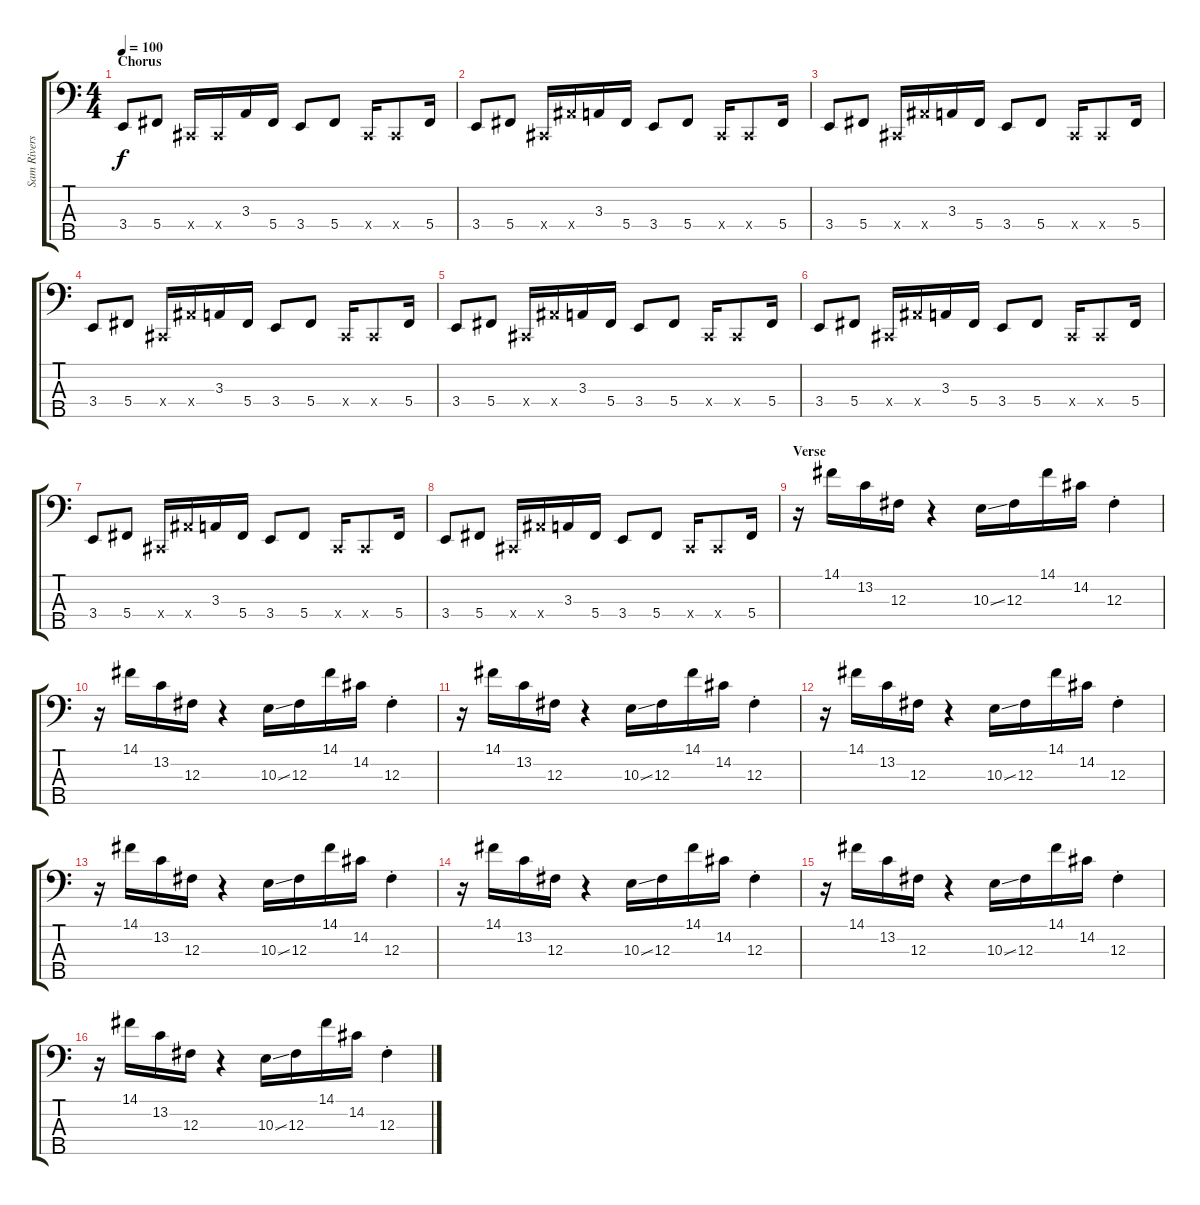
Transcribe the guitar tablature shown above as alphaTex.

\track ("Sam Rivers - Bass" "Sam Rivers") {instrument electricbassfinger}
\staff {score tabs}
\tuning (E2 B1 Gb1 Db1 Bb0) {hide}
\ts (4 4)
\section ("" "Chorus")
\tempo 100
\clef f4
\ks c
3.4.8{dy f balance 8} 5.4.8 0.4{x}.16 0.4{x}.16 3.3.16 5.4.16 3.4.8 5.4.8 0.4{x}.16 0.4{x}.8 5.4.16 |
3.4.8 5.4.8 0.4{x}.16 9.4{x}.16 3.3.16 5.4.16 3.4.8 5.4.8 0.4{x}.16 0.4{x}.8 5.4.16 |
3.4.8 5.4.8 0.4{x}.16 9.4{x}.16 3.3.16 5.4.16 3.4.8 5.4.8 0.4{x}.16 0.4{x}.8 5.4.16 |
3.4.8 5.4.8 0.4{x}.16 9.4{x}.16 3.3.16 5.4.16 3.4.8 5.4.8 0.4{x}.16 0.4{x}.8 5.4.16 |
3.4.8 5.4.8 0.4{x}.16 9.4{x}.16 3.3.16 5.4.16 3.4.8 5.4.8 0.4{x}.16 0.4{x}.8 5.4.16 |
3.4.8 5.4.8 0.4{x}.16 9.4{x}.16 3.3.16 5.4.16 3.4.8 5.4.8 0.4{x}.16 0.4{x}.8 5.4.16 |
3.4.8 5.4.8 0.4{x}.16 9.4{x}.16 3.3.16 5.4.16 3.4.8 5.4.8 0.4{x}.16 0.4{x}.8 5.4.16 |
3.4.8 5.4.8 0.4{x}.16 9.4{x}.16 3.3.16 5.4.16 3.4.8 5.4.8 0.4{x}.16 0.4{x}.8 5.4.16 |
\section ("" "Verse")
r.16{balance 16} 14.1.16 13.2.16 12.3.16 r.4 10.3{ss}.16 12.3.16 14.1.16 14.2.16 12.3{st}.4 |
r.16 14.1.16 13.2.16 12.3.16 r.4 10.3{ss}.16 12.3.16 14.1.16 14.2.16 12.3{st}.4 |
r.16 14.1.16 13.2.16 12.3.16 r.4 10.3{ss}.16 12.3.16 14.1.16 14.2.16 12.3{st}.4 |
r.16 14.1.16 13.2.16 12.3.16 r.4 10.3{ss}.16 12.3.16 14.1.16 14.2.16 12.3{st}.4 |
r.16 14.1.16 13.2.16 12.3.16 r.4 10.3{ss}.16 12.3.16 14.1.16 14.2.16 12.3{st}.4 |
r.16 14.1.16 13.2.16 12.3.16 r.4 10.3{ss}.16 12.3.16 14.1.16 14.2.16 12.3{st}.4 |
r.16 14.1.16 13.2.16 12.3.16 r.4 10.3{ss}.16 12.3.16 14.1.16 14.2.16 12.3{st}.4 |
r.16 14.1.16 13.2.16 12.3.16 r.4 10.3{ss}.16 12.3.16 14.1.16 14.2.16 12.3{st}.4
